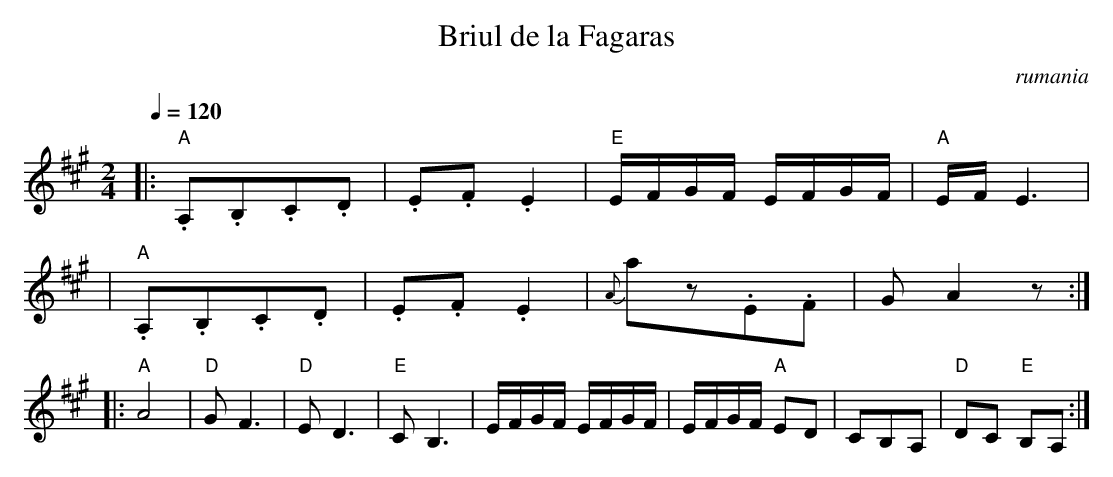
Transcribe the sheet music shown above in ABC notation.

X:1
T:Briul de la Fagaras
O:rumania
L:1/8
M:2/4
K:A
Q:1/4=120
|:"A".A,.B,.C.D|.E.F.E2|"E"E/F/G/F/ E/F/G/F/|"A"E/F/E3|
|"A".A,.B,.C.D|.E.F.E2|{A}az.E.F|GA2z:|
|:"A"A4|"D"GF3|"D"ED3|"E"CB,3|\
E/F/G/F/ E/F/G/F/|E/F/G/F/ "A"ED|CB,A,|"D"DC "E"B,A,:|
